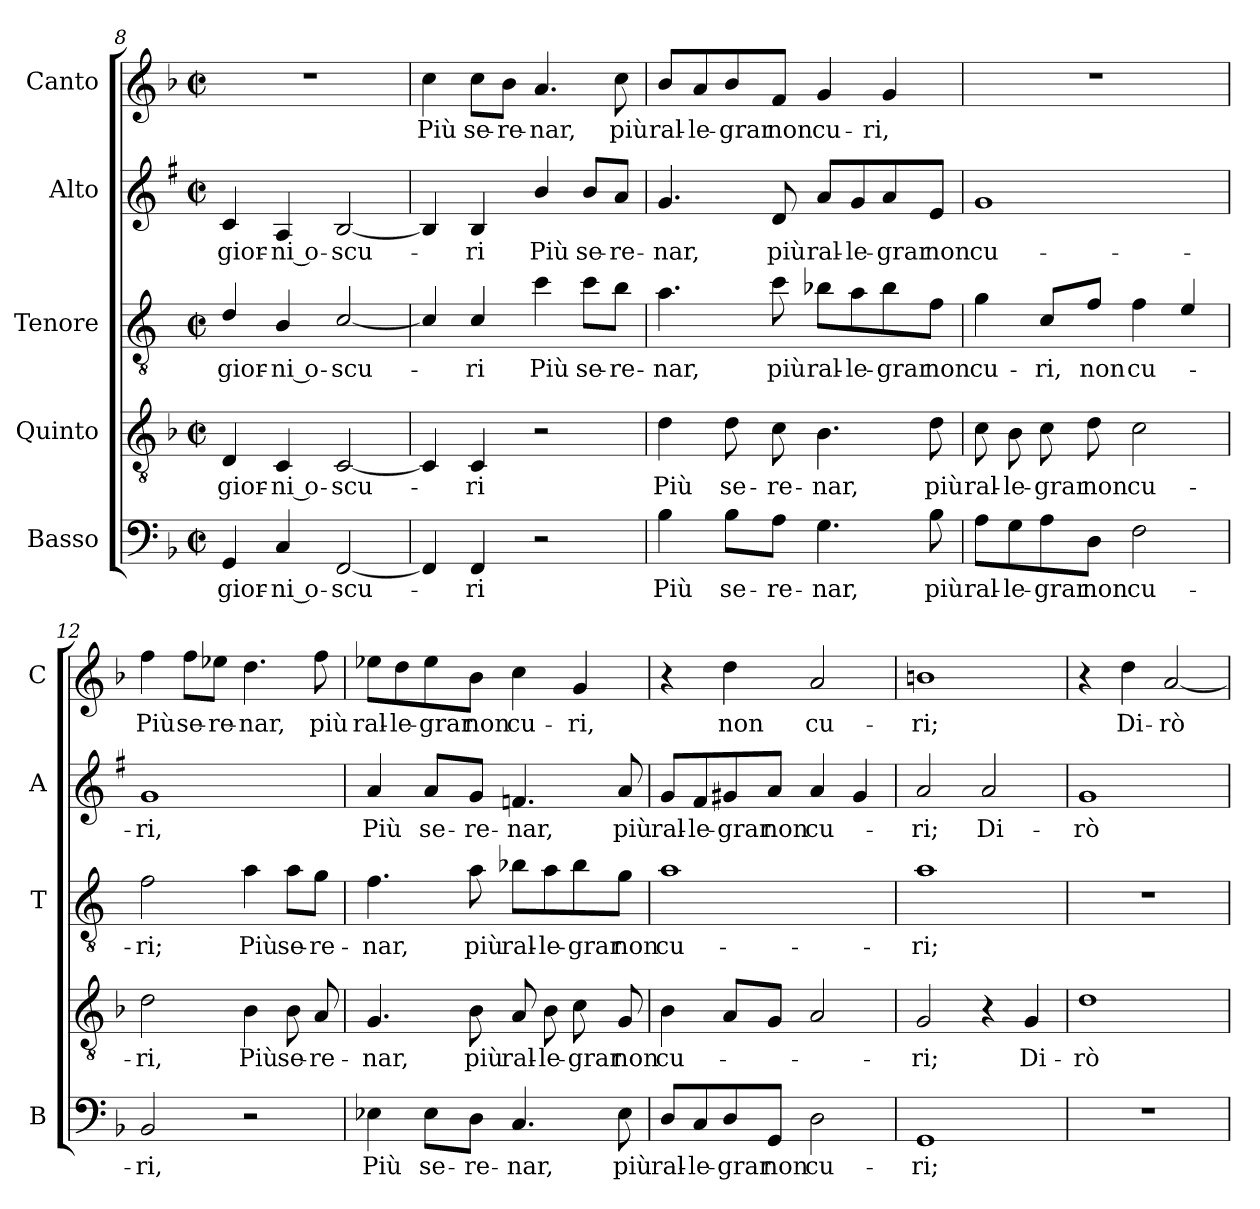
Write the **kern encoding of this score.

**kern	**text	**kern	**text	**kern	**text	**kern	**text	**kern	**text
*part5	*part5	*part4	*part4	*part3	*part3	*part2	*part2	*part1	*part1
*staff5	*staff5	*staff4	*staff4	*staff3	*staff3	*staff2	*staff2	*staff1	*staff1
*I"Basso	*	*I"Quinto	*	*I"Tenore	*	*I"Alto	*	*I"Canto	*
*I'B	*	*	*	*I'T	*	*I'A	*	*I'C	*
*clefF4	*	*clefGv2	*	*clefGv2	*	*clefG2	*	*clefG2	*
*	*	*	*	*ITrd4c7	*	*ITrd1c2	*	*	*
*k[b-]	*	*k[b-]	*	*k[b-]	*	*k[b-]	*	*k[b-]	*
*F:	*	*F:	*	*F:	*	*F:	*	*F:	*
*M2/2	*	*M2/2	*	*M2/2	*	*M2/2	*	*M2/2	*
*met(c|)	*	*met(c|)	*	*met(c|)	*	*met(c|)	*	*met(c|)	*
=8	=8	=8	=8	=8	=8	=8	=8	=8	=8
!	!LO:LY:b	!	!LO:LY:b	!	!LO:LY:b	!	!LO:LY:b	!	!
4GG/	gior-	4D/	gior-	4G/	gior-	4B-/	gior-	1r	.
!	!LO:LY:b	!	!LO:LY:b	!	!LO:LY:b	!	!LO:LY:b	!	!
4C/	-ni o-	4C/	-ni o-	4E/	-ni o-	4G/	-ni o-	.	.
!	!LO:LY:b	!	!LO:LY:b	!	!LO:LY:b	!	!LO:LY:b	!	!
[2FF/	-scu-	[2C/	-scu-	[2F/	-scu-	[2A/	-scu-	.	.
=9	=9	=9	=9	=9	=9	=9	=9	=9	=9
!	!	!	!	!	!	!	!	!	!LO:LY:b
4FF/]	.	4C/]	.	4F/]	.	4A/]	.	4cc\	Più
!	!LO:LY:b	!	!LO:LY:b	!	!LO:LY:b	!	!LO:LY:b	!	!LO:LY:b
4FF/	-ri	4C/	-ri	4F/	-ri	4A/	-ri	8cc\L	se-
!	!	!	!	!	!	!	!	!	!LO:LY:b
.	.	.	.	.	.	.	.	8b-\J	-re-
!	!	!	!	!	!LO:LY:b	!	!LO:LY:b	!	!LO:LY:b
2r	.	2r	.	4f\	Più	4a/	Più	4.a/	-nar,
!	!	!	!	!	!LO:LY:b	!	!LO:LY:b	!	!
.	.	.	.	8f\L	se-	8a/L	se-	.	.
!	!	!	!	!	!LO:LY:b	!	!LO:LY:b	!	!LO:LY:b
.	.	.	.	8e\J	-re-	8g/J	-re-	8cc\	più
=10	=10	=10	=10	=10	=10	=10	=10	=10	=10
!	!LO:LY:b	!	!LO:LY:b	!	!LO:LY:b	!	!LO:LY:b	!	!LO:LY:b
4B-\	Più	4d\	Più	4.d\	-nar,	4.f/	-nar,	8b-/L	ral-
!	!	!	!	!	!	!	!	!	!LO:LY:b
.	.	.	.	.	.	.	.	8a/	-le-
!	!LO:LY:b	!	!LO:LY:b	!	!	!	!	!	!LO:LY:b
8B-\L	se-	8d\	se-	.	.	.	.	8b-/	-grar
!	!LO:LY:b	!	!LO:LY:b	!	!LO:LY:b	!	!LO:LY:b	!	!LO:LY:b
8A\J	-re-	8c\	-re-	8f\	più	8c/	più	8f/J	non
!	!LO:LY:b	!	!LO:LY:b	!	!LO:LY:b	!	!LO:LY:b	!	!LO:LY:b
4.G\	-nar,	4.B-\	-nar,	8e-X\L	ral-	8g/L	ral-	4g/	cu-
!	!	!	!	!	!LO:LY:b	!	!LO:LY:b	!	!
.	.	.	.	8d\	-le-	8f/	-le-	.	.
!	!	!	!	!	!LO:LY:b	!	!LO:LY:b	!	!LO:LY:b
.	.	.	.	8e-\	-grar	8g/	-grar	4g/	-ri,
!	!LO:LY:b	!	!LO:LY:b	!	!LO:LY:b	!	!LO:LY:b	!	!
8B-\	più	8d\	più	8B-\J	non	8d/J	non	.	.
!!LO:PB:g=z
=11	=11	=11	=11	=11	=11	=11	=11	=11	=11
!	!LO:LY:b	!	!LO:LY:b	!	!LO:LY:b	!	!LO:LY:b	!	!
8A\L	ral-	8c\	ral-	4c\	cu-	1f	cu-	1r	.
!	!LO:LY:b	!	!LO:LY:b	!	!	!	!	!	!
8G\	-le-	8B-\	-le-	.	.	.	.	.	.
!	!LO:LY:b	!	!LO:LY:b	!	!LO:LY:b	!	!	!	!
8A\	-grar	8c\	-grar	8F/L	-ri,	.	.	.	.
!	!LO:LY:b	!	!LO:LY:b	!	!LO:LY:b	!	!	!	!
8D\J	non	8d\	non	8B-/J	non	.	.	.	.
!	!LO:LY:b	!	!LO:LY:b	!	!LO:LY:b	!	!	!	!
2F\	cu-	2c\	cu-	4B-\	cu-	.	.	.	.
.	.	.	.	4A/	.	.	.	.	.
=12	=12	=12	=12	=12	=12	=12	=12	=12	=12
!	!LO:LY:b	!	!LO:LY:b	!	!LO:LY:b	!	!LO:LY:b	!	!LO:LY:b
2BB-/	-ri,	2d\	-ri,	2B-\	-ri;	1f	-ri,	4ff\	Più
!	!	!	!	!	!	!	!	!	!LO:LY:b
.	.	.	.	.	.	.	.	8ff\L	se-
!	!	!	!	!	!	!	!	!	!LO:LY:b
.	.	.	.	.	.	.	.	8ee-X\J	-re-
!	!	!	!LO:LY:b	!	!LO:LY:b	!	!	!	!LO:LY:b
2r	.	4B-\	Più	4d\	Più	.	.	4.dd\	-nar,
!	!	!	!LO:LY:b	!	!LO:LY:b	!	!	!	!
.	.	8B-\	se-	8d\L	se-	.	.	.	.
!	!	!	!LO:LY:b	!	!LO:LY:b	!	!	!	!LO:LY:b
.	.	8A/	-re-	8c\J	-re-	.	.	8ff\	più
=13	=13	=13	=13	=13	=13	=13	=13	=13	=13
!	!LO:LY:b	!	!LO:LY:b	!	!LO:LY:b	!	!LO:LY:b	!	!LO:LY:b
4E-X\	Più	4.G/	-nar,	4.B-\	-nar,	4g/	Più	8ee-X\L	ral-
!	!	!	!	!	!	!	!	!	!LO:LY:b
.	.	.	.	.	.	.	.	8dd\	-le-
!	!LO:LY:b	!	!	!	!	!	!LO:LY:b	!	!LO:LY:b
8E-\L	se-	.	.	.	.	8g/L	se-	8ee-\	-grar
!	!LO:LY:b	!	!LO:LY:b	!	!LO:LY:b	!	!LO:LY:b	!	!LO:LY:b
8D\J	-re-	8B-\	più	8d\	più	8f/J	-re-	8b-\J	non
!	!LO:LY:b	!	!LO:LY:b	!	!LO:LY:b	!	!LO:LY:b	!	!LO:LY:b
4.C/	-nar,	8A/	ral-	8e-X\L	ral-	4.e-X/	-nar,	4cc\	cu-
!	!	!	!LO:LY:b	!	!LO:LY:b	!	!	!	!
.	.	8B-\	-le-	8d\	-le-	.	.	.	.
!	!	!	!LO:LY:b	!	!LO:LY:b	!	!	!	!LO:LY:b
.	.	8c\	-grar	8e-\	-grar	.	.	4g/	-ri,
!	!LO:LY:b	!	!LO:LY:b	!	!LO:LY:b	!	!LO:LY:b	!	!
8E-\	più	8G/	non	8c\J	non	8g/	più	.	.
=14	=14	=14	=14	=14	=14	=14	=14	=14	=14
!	!LO:LY:b	!	!LO:LY:b	!	!LO:LY:b	!	!LO:LY:b	!	!
8D/L	ral-	4B-\	cu-	1d	cu-	8f/L	ral-	4r	.
!	!LO:LY:b	!	!	!	!	!	!LO:LY:b	!	!
8C/	-le-	.	.	.	.	8e/	-le-	.	.
!	!LO:LY:b	!	!	!	!	!	!LO:LY:b	!	!LO:LY:b
8D/	-grar	8A/L	.	.	.	8f#X/	-grar	4dd\	non
!	!LO:LY:b	!	!	!	!	!	!LO:LY:b	!	!
8GG/J	non	8G/J	.	.	.	8g/J	non	.	.
!	!LO:LY:b	!	!	!	!	!	!LO:LY:b	!	!LO:LY:b
2D\	cu-	2A/	.	.	.	4g/	cu-	2a/	cu-
.	.	.	.	.	.	4f#/	.	.	.
=15	=15	=15	=15	=15	=15	=15	=15	=15	=15
!	!LO:LY:b	!	!LO:LY:b	!	!LO:LY:b	!	!LO:LY:b	!	!LO:LY:b
1GG	-ri;	2G/	-ri;	1d	-ri;	2g/	-ri;	1bn	-ri;
!	!	!	!	!	!	!	!LO:LY:b	!	!
.	.	4r	.	.	.	2g/	Di-	.	.
!	!	!	!LO:LY:b	!	!	!	!	!	!
.	.	4G/	Di-	.	.	.	.	.	.
!!LO:LB:g=z
=16	=16	=16	=16	=16	=16	=16	=16	=16	=16
!	!	!	!LO:LY:b	!	!	!	!LO:LY:b	!	!
1r	.	1d	-rò	1r	.	1f	-rò	4r	.
!	!	!	!	!	!	!	!	!	!LO:LY:b
.	.	.	.	.	.	.	.	4dd\	Di-
!	!	!	!	!	!	!	!	!	!LO:LY:b
.	.	.	.	.	.	.	.	[2a/	-rò
=	=	=	=	=	=	=	=	=	=
*-	*-	*-	*-	*-	*-	*-	*-	*-	*-
